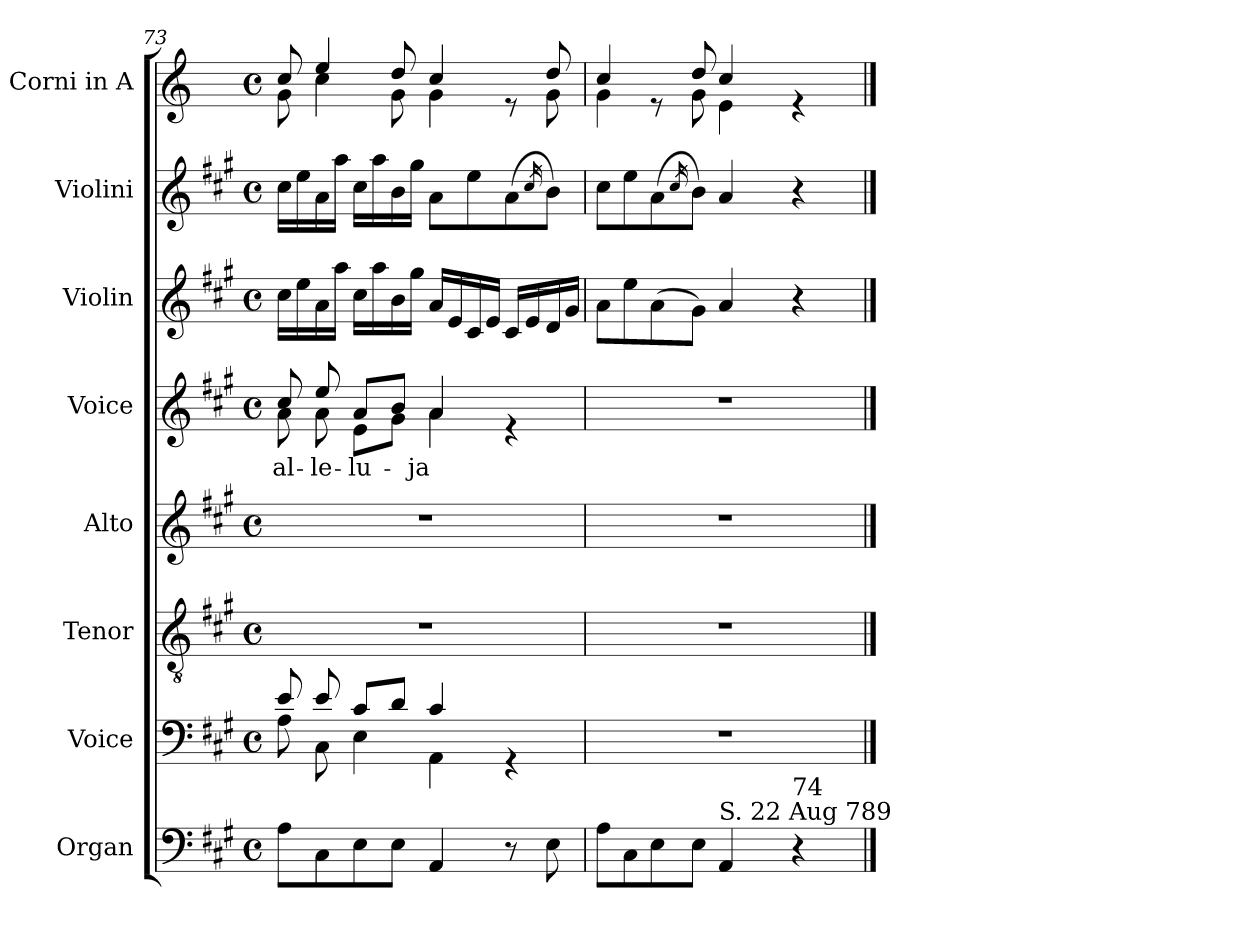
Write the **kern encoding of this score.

**kern	**kern	**kern	**kern	**kern	**text	**kern	**kern	**kern
*part8	*part7	*part6	*part5	*part4	*part4	*part3	*part2	*part1
*staff8	*staff7	*staff6	*staff5	*staff4	*staff4	*staff3	*staff2	*staff1
*I"Organ	*I"Voice	*I"Tenor	*I"Alto	*I"Voice	*	*I"Violin	*I"Violini	*I"Corni in A
*	*	*	*	*	*	*I'Vln	*I'Vln	*
!!LO:LB:g=z
*clefF4	*clefF4	*clefGv2	*clefG2	*clefG2	*	*clefG2	*clefG2	*clefG2
*	*	*	*	*	*	*	*	*ITrd2c3
*k[f#c#g#]	*k[f#c#g#]	*k[f#c#g#]	*k[f#c#g#]	*k[f#c#g#]	*	*k[f#c#g#]	*k[f#c#g#]	*k[f#c#g#]
*M4/4	*M4/4	*M4/4	*M4/4	*M4/4	*	*M4/4	*M4/4	*M4/4
*met(c)	*met(c)	*met(c)	*met(c)	*met(c)	*	*met(c)	*met(c)	*met(c)
=73	=73	=73	=73	=73	=73	=73	=73	=73
*	*^	*	*	*	*	*	*	*
!	!	!	!	!	!	!LO:LY:b	!	!	!
*	*	*	*	*	*^	*	*	*	*^
8A\L	8e/	8A\	1r	1r	8cc#/	8a\	al-	16cc#\LL	16cc#\LL	8a/	8e\
.	.	.	.	.	.	.	.	16ee\	16ee\	.	.
!	!	!	!	!	!	!	!LO:LY:b	!	!	!	!
8C#\	8e/	8C#\	.	.	8ee/	8a\	-le-	16a\	16a\	4cc#/	4a\
.	.	.	.	.	.	.	.	16aa\JJ	16aa\JJ	.	.
!	!	!	!	!	!	!	!LO:LY:b	!	!	!	!
8E\	8c#/L	4E\	.	.	8a/L	8e\L	-lu-	16cc#\LL	16cc#\LL	.	.
.	.	.	.	.	.	.	.	16aa\	16aa\	.	.
8E\J	8d/J	.	.	.	8b/J	8g#\J	.	16b\	16b\	8b/	8e\
.	.	.	.	.	.	.	.	16gg#\JJ	16gg#\JJ	.	.
!	!	!	!	!	!	!	!LO:LY:b	!	!	!	!
4AA/	4c#/	4AA\	.	.	4a/	4a\	-ja	16a/LL	8a\L	4a/	4e\
.	.	.	.	.	.	.	.	16e/	.	.	.
.	.	.	.	.	.	.	.	16c#/	8ee\	.	.
.	.	.	.	.	.	.	.	16e/JJ	.	.	.
8r	4rGG	4ryy	.	.	4re	4ryy	.	16c#/LL	(8a\	8re	8ryy
.	.	.	.	.	.	.	.	16e/	.	.	.
.	.	.	.	.	.	.	.	.	16qcc#/	.	.
8E\	.	.	.	.	.	.	.	16d/	8b\J)	8b/	8e\
.	.	.	.	.	.	.	.	16g#/JJ	.	.	.
*	*v	*v	*	*	*v	*v	*	*	*	*	*
=74	=74	=74	=74	=74	=74	=74	=74	=74	=74
8A\L	1r	1r	1r	1r	.	8a\L	8cc#\L	4a/	4e\
8C#\	.	.	.	.	.	8ee\	8ee\	.	.
8E\	.	.	.	.	.	(8a\	(8a\	8re	8ryy
.	.	.	.	.	.	.	16qcc#/	.	.
8E\J	.	.	.	.	.	8g#\J)	8b\J)	8b/	8e\
!LO:TX:a:t=S. 22 Aug 789	!	!	!	!	!	!	!	!	!
4AA/	.	.	.	.	.	4a/	4a/	4a/	4c#\
!LO:TX:a:t=74	!	!	!	!	!	!	!	!	!
4r	.	.	.	.	.	4r	4r	4re	4ryy
*	*	*	*	*	*	*	*	*v	*v
==	==	==	==	==	==	==	==	==
*-	*-	*-	*-	*-	*-	*-	*-	*-
